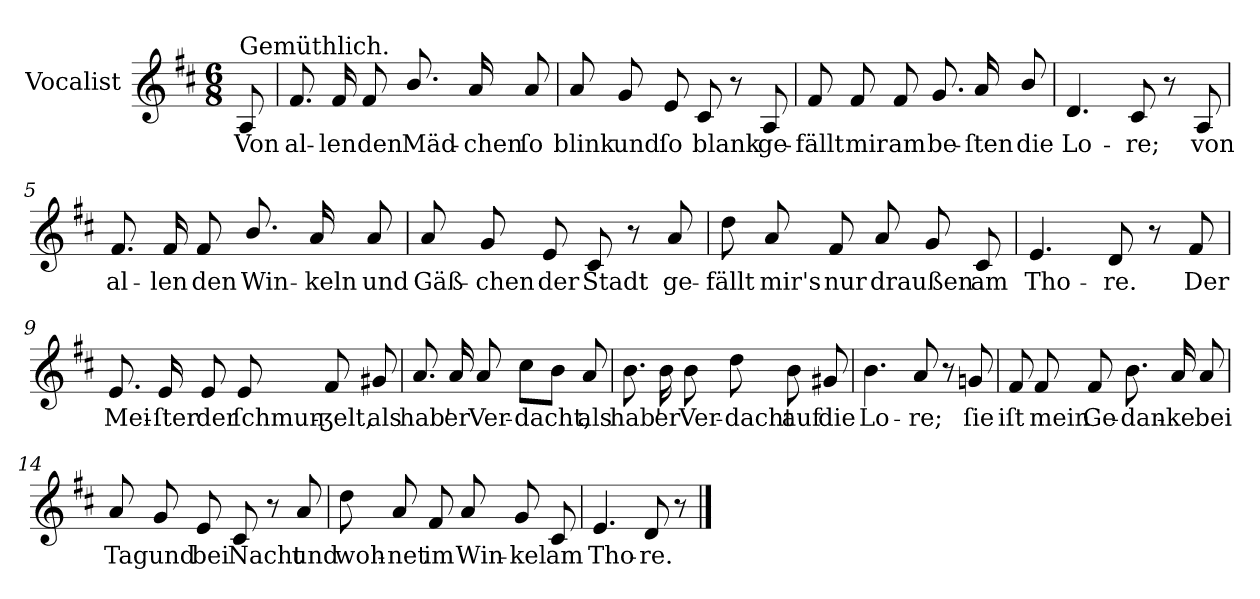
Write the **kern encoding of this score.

**kern	**text
*part1	*part1
*staff1	*staff1
*I"Vocalist	*
*clefG2	*
*k[f#c#]	*
*D:	*
*M6/8	*
=	=
!LO:TX:a:t=Gemüthlich.	!
8A	Von
=1	=1
8.f#	al-
16f#	-len
8f#	den
8.b/	Mäd-
16a	-chen
8a	ſo
=2	=2
8a	blink
8g	und
8e	ſo
8c#	blank
8r	.
8A	ge-
=3	=3
8f#	-fällt
8f#	mir
8f#	am
8.g	be-
16a	-ſten
8b/	die
=4	=4
4.d	Lo-
8c#	-re;
8r	.
8A	von
=5	=5
8.f#	al-
16f#	-len
8f#	den
8.b/	Win-
16a	-keln
8a	und
=6	=6
8a	Gäß-
8g	-chen
8e	der
8c#	Stadt
8r	.
8a	ge-
=7	=7
8dd	-fällt
8a	mir's
8f#	nur
8a	draußen
8g	.
8c#	am
=8	=8
4.e	Tho-
8d	-re.
8r	.
8f#	Der
=9	=9
8.e	Mei-
16e	-ſter
8e	der
8e	ſchmun-
8f#	-ʒelt,
8g#X	als
=10	=10
8.a	hab'
16a	er
8a	Ver-
8cc#L	-dacht,
8bJ	.
8a	als
=11	=11
8.b	hab'
16b	er
8b	Ver-
8dd	-dacht
8b	auf
8g#X	die
=12	=12
4.b	Lo-
8a	-re;
8r	.
8gn	ſie
=13	=13
8f#	iſt
8f#	mein
8f#	Ge-
8.b	-dan-
16a	-ke
8a	bei
=14	=14
8a	Tag
8g	und
8e	bei
8c#	Nacht
8r	.
8a	und
=15	=15
8dd	woh-
8a	-net
8f#	im
8a	Win-
8g	-kel
8c#	am
=16	=16
4.e	Tho-
8d	-re.
8r	.
==	==
*-	*-
